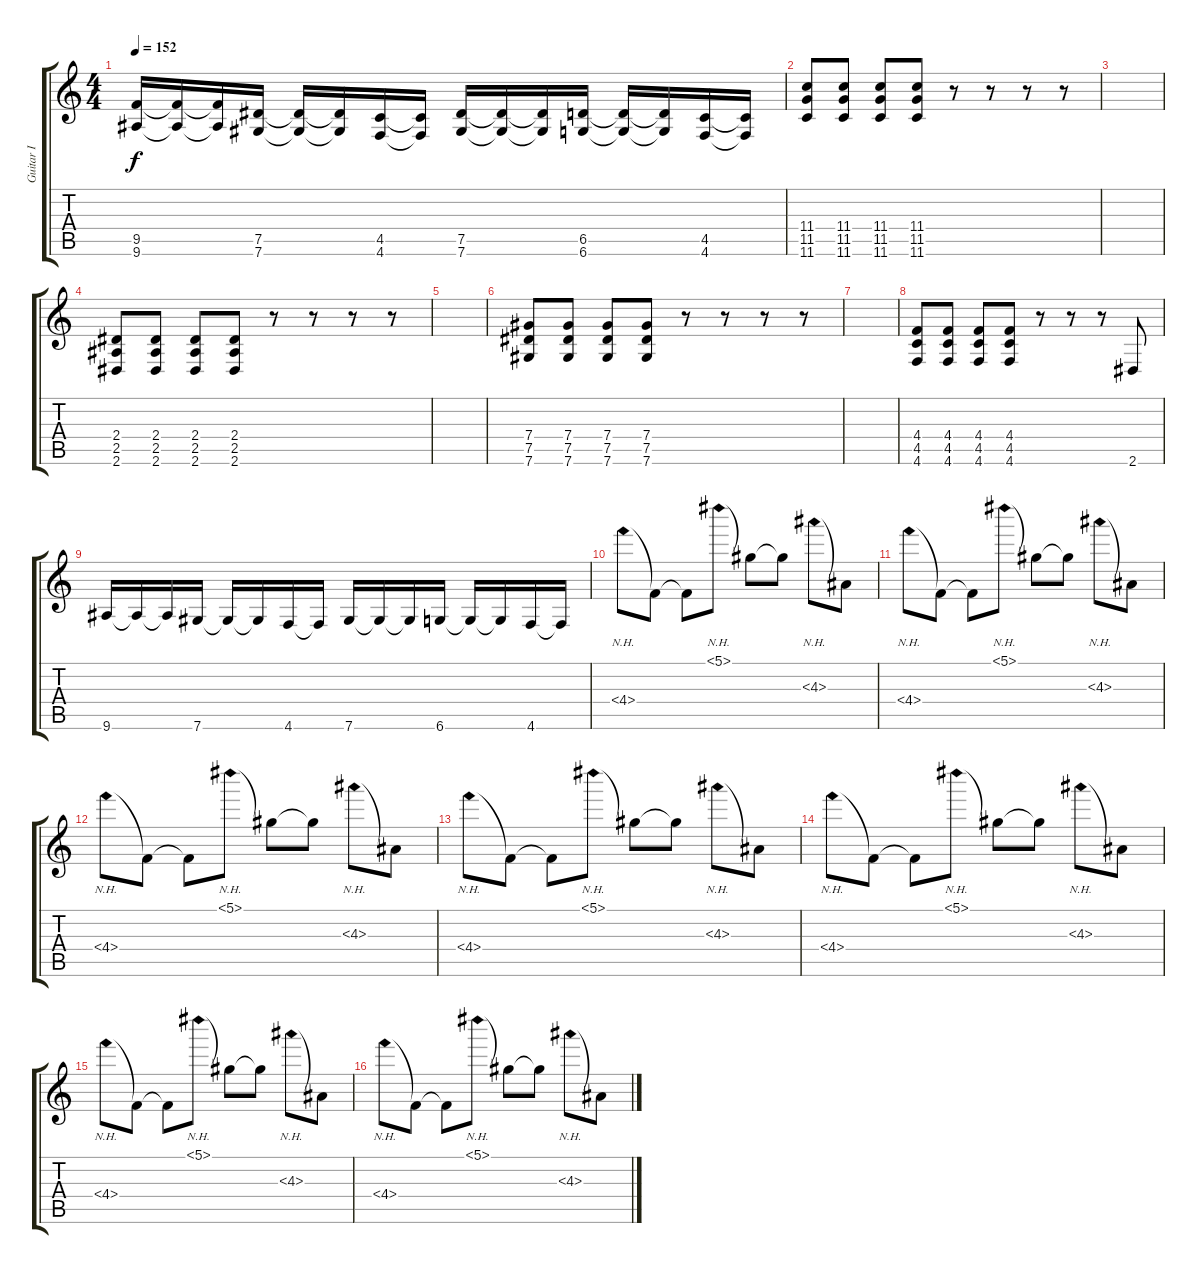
\track ("Guitar I" "Guitar I") {instrument distortionguitar}
\staff {score tabs}
\tuning (Eb4 Bb3 Gb3 Db3 Ab2 Db2) {hide}
\ts (4 4)
\tempo 152
\clef g2
\ks c
(9.5 9.6).16{dy f} (9.5{t} 9.6{t}).16 (9.5{t} 9.6{t}).16 (7.5 7.6).16 (7.5{t} 7.6{t}).16 (7.5{t} 7.6{t}).16 (4.5 4.6).16 (4.5{t} 4.6{t}).16 (7.5 7.6).16 (7.5{t} 7.6{t}).16 (7.5{t} 7.6{t}).16 (6.5 6.6).16 (6.5{t} 6.6{t}).16 (6.5{t} 6.6{t}).16 (4.5 4.6).16 (4.5{t} 4.6{t}).16 |
(11.4 11.5 11.6).8{volume 10} (11.4 11.5 11.6).8 (11.4 11.5 11.6).8 (11.4 11.5 11.6).8 r.8 r.8 r.8 r.8 |
|
(2.4 2.5 2.6).8 (2.4 2.5 2.6).8 (2.4 2.5 2.6).8 (2.4 2.5 2.6).8 r.8 r.8 r.8 r.8 |
|
(7.4 7.5 7.6).8 (7.4 7.5 7.6).8 (7.4 7.5 7.6).8 (7.4 7.5 7.6).8 r.8 r.8 r.8 r.8 |
|
(4.4 4.5 4.6).8 (4.4 4.5 4.6).8 (4.4 4.5 4.6).8 (4.4 4.5 4.6).8 r.8 r.8 r.8 2.6.8 |
9.6.16 9.6{t}.16 9.6{t}.16 7.6.16 7.6{t}.16 7.6{t}.16 4.6.16 4.6{t}.16 7.6.16 7.6{t}.16 7.6{t}.16 6.6.16 6.6{t}.16 6.6{t}.16 4.6.16 4.6{t}.16 |
4.4{nh}.8{volume 5} 4.4{t}.8 4.4{t}.8 5.1{nh}.8 5.1{t}.8 5.1{t}.8 4.3{nh}.8 4.3{t}.8 |
4.4{nh}.8 4.4{t}.8 4.4{t}.8 5.1{nh}.8 5.1{t}.8 5.1{t}.8 4.3{nh}.8 4.3{t}.8 |
4.4{nh}.8{volume 6} 4.4{t}.8 4.4{t}.8 5.1{nh}.8 5.1{t}.8 5.1{t}.8 4.3{nh}.8 4.3{t}.8 |
4.4{nh}.8 4.4{t}.8 4.4{t}.8 5.1{nh}.8 5.1{t}.8 5.1{t}.8 4.3{nh}.8 4.3{t}.8 |
4.4{nh}.8{volume 6} 4.4{t}.8 4.4{t}.8 5.1{nh}.8 5.1{t}.8 5.1{t}.8 4.3{nh}.8 4.3{t}.8 |
4.4{nh}.8 4.4{t}.8 4.4{t}.8 5.1{nh}.8 5.1{t}.8 5.1{t}.8 4.3{nh}.8 4.3{t}.8 |
4.4{nh}.8{volume 6} 4.4{t}.8 4.4{t}.8 5.1{nh}.8 5.1{t}.8 5.1{t}.8 4.3{nh}.8 4.3{t}.8
